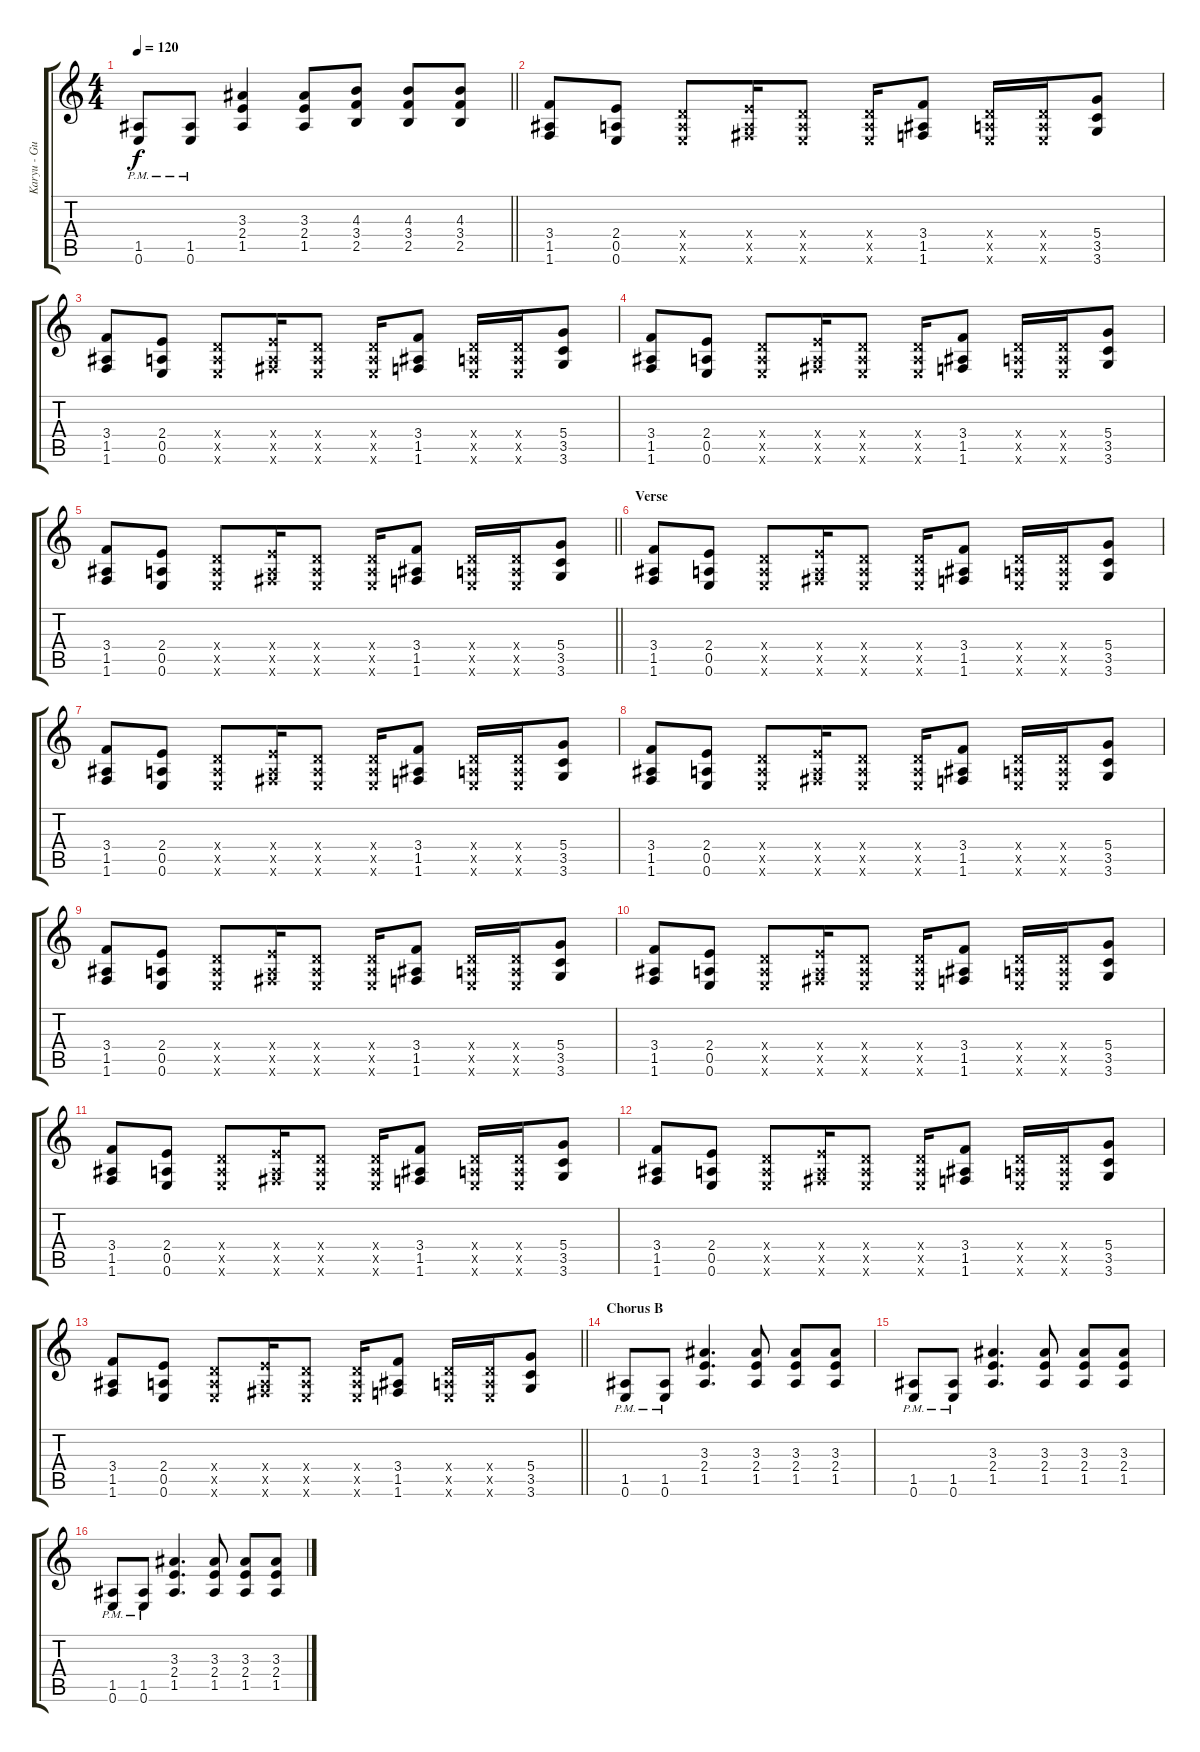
\track ("Karyu - Guitar 2" "Karyu - Gu") {instrument distortionguitar}
\staff {score tabs}
\tuning (E4 B3 G3 D3 A2 E2) {hide}
\ts (4 4)
\tempo 120
\clef g2
\barLineRight lightlight
\ks c
(1.5{pm} 0.6{pm}).8{dy f} (1.5{pm} 0.6{pm}).8 (3.3 2.4 1.5).4 (3.3 2.4 1.5).8 (4.3 3.4 2.5).8 (4.3 3.4 2.5).8 (4.3 3.4 2.5).8 |
\section ("" "")
(3.4 1.5 1.6).8 (2.4 0.5 0.6).8 (0.4{x} 0.5{x} 0.6{x}).8 (2.4{x} 0.5{x} 2.6{x}).16 (0.4{x} 0.5{x} 0.6{x}).8 (0.4{x} 0.5{x} 0.6{x}).16 (3.4 1.5 1.6).8 (0.4{x} 0.5{x} 0.6{x}).16 (0.4{x} 0.5{x} 0.6{x}).16 (5.4 3.5 3.6).8 |
(3.4 1.5 1.6).8 (2.4 0.5 0.6).8 (0.4{x} 0.5{x} 0.6{x}).8 (2.4{x} 0.5{x} 2.6{x}).16 (0.4{x} 0.5{x} 0.6{x}).8 (0.4{x} 0.5{x} 0.6{x}).16 (3.4 1.5 1.6).8 (0.4{x} 0.5{x} 0.6{x}).16 (0.4{x} 0.5{x} 0.6{x}).16 (5.4 3.5 3.6).8 |
(3.4 1.5 1.6).8 (2.4 0.5 0.6).8 (0.4{x} 0.5{x} 0.6{x}).8 (2.4{x} 0.5{x} 2.6{x}).16 (0.4{x} 0.5{x} 0.6{x}).8 (0.4{x} 0.5{x} 0.6{x}).16 (3.4 1.5 1.6).8 (0.4{x} 0.5{x} 0.6{x}).16 (0.4{x} 0.5{x} 0.6{x}).16 (5.4 3.5 3.6).8 |
\barLineRight lightlight
(3.4 1.5 1.6).8 (2.4 0.5 0.6).8 (0.4{x} 0.5{x} 0.6{x}).8 (2.4{x} 0.5{x} 2.6{x}).16 (0.4{x} 0.5{x} 0.6{x}).8 (0.4{x} 0.5{x} 0.6{x}).16 (3.4 1.5 1.6).8 (0.4{x} 0.5{x} 0.6{x}).16 (0.4{x} 0.5{x} 0.6{x}).16 (5.4 3.5 3.6).8 |
\section ("" "Verse")
(3.4 1.5 1.6).8 (2.4 0.5 0.6).8 (0.4{x} 0.5{x} 0.6{x}).8 (2.4{x} 0.5{x} 2.6{x}).16 (0.4{x} 0.5{x} 0.6{x}).8 (0.4{x} 0.5{x} 0.6{x}).16 (3.4 1.5 1.6).8 (0.4{x} 0.5{x} 0.6{x}).16 (0.4{x} 0.5{x} 0.6{x}).16 (5.4 3.5 3.6).8 |
(3.4 1.5 1.6).8 (2.4 0.5 0.6).8 (0.4{x} 0.5{x} 0.6{x}).8 (2.4{x} 0.5{x} 2.6{x}).16 (0.4{x} 0.5{x} 0.6{x}).8 (0.4{x} 0.5{x} 0.6{x}).16 (3.4 1.5 1.6).8 (0.4{x} 0.5{x} 0.6{x}).16 (0.4{x} 0.5{x} 0.6{x}).16 (5.4 3.5 3.6).8 |
(3.4 1.5 1.6).8 (2.4 0.5 0.6).8 (0.4{x} 0.5{x} 0.6{x}).8 (2.4{x} 0.5{x} 2.6{x}).16 (0.4{x} 0.5{x} 0.6{x}).8 (0.4{x} 0.5{x} 0.6{x}).16 (3.4 1.5 1.6).8 (0.4{x} 0.5{x} 0.6{x}).16 (0.4{x} 0.5{x} 0.6{x}).16 (5.4 3.5 3.6).8 |
(3.4 1.5 1.6).8 (2.4 0.5 0.6).8 (0.4{x} 0.5{x} 0.6{x}).8 (2.4{x} 0.5{x} 2.6{x}).16 (0.4{x} 0.5{x} 0.6{x}).8 (0.4{x} 0.5{x} 0.6{x}).16 (3.4 1.5 1.6).8 (0.4{x} 0.5{x} 0.6{x}).16 (0.4{x} 0.5{x} 0.6{x}).16 (5.4 3.5 3.6).8 |
(3.4 1.5 1.6).8 (2.4 0.5 0.6).8 (0.4{x} 0.5{x} 0.6{x}).8 (2.4{x} 0.5{x} 2.6{x}).16 (0.4{x} 0.5{x} 0.6{x}).8 (0.4{x} 0.5{x} 0.6{x}).16 (3.4 1.5 1.6).8 (0.4{x} 0.5{x} 0.6{x}).16 (0.4{x} 0.5{x} 0.6{x}).16 (5.4 3.5 3.6).8 |
(3.4 1.5 1.6).8 (2.4 0.5 0.6).8 (0.4{x} 0.5{x} 0.6{x}).8 (2.4{x} 0.5{x} 2.6{x}).16 (0.4{x} 0.5{x} 0.6{x}).8 (0.4{x} 0.5{x} 0.6{x}).16 (3.4 1.5 1.6).8 (0.4{x} 0.5{x} 0.6{x}).16 (0.4{x} 0.5{x} 0.6{x}).16 (5.4 3.5 3.6).8 |
(3.4 1.5 1.6).8 (2.4 0.5 0.6).8 (0.4{x} 0.5{x} 0.6{x}).8 (2.4{x} 0.5{x} 2.6{x}).16 (0.4{x} 0.5{x} 0.6{x}).8 (0.4{x} 0.5{x} 0.6{x}).16 (3.4 1.5 1.6).8 (0.4{x} 0.5{x} 0.6{x}).16 (0.4{x} 0.5{x} 0.6{x}).16 (5.4 3.5 3.6).8 |
\barLineRight lightlight
(3.4 1.5 1.6).8 (2.4 0.5 0.6).8 (0.4{x} 0.5{x} 0.6{x}).8 (2.4{x} 0.5{x} 2.6{x}).16 (0.4{x} 0.5{x} 0.6{x}).8 (0.4{x} 0.5{x} 0.6{x}).16 (3.4 1.5 1.6).8 (0.4{x} 0.5{x} 0.6{x}).16 (0.4{x} 0.5{x} 0.6{x}).16 (5.4 3.5 3.6).8 |
\section ("" "Chorus B")
(1.5{pm} 0.6{pm}).8 (1.5{pm} 0.6{pm}).8 (3.3 2.4 1.5).4{d} (3.3 2.4 1.5).8 (3.3 2.4 1.5).8 (3.3 2.4 1.5).8 |
(1.5{pm} 0.6{pm}).8 (1.5{pm} 0.6{pm}).8 (3.3 2.4 1.5).4{d} (3.3 2.4 1.5).8 (3.3 2.4 1.5).8 (3.3 2.4 1.5).8 |
(1.5{pm} 0.6{pm}).8 (1.5{pm} 0.6{pm}).8 (3.3 2.4 1.5).4{d} (3.3 2.4 1.5).8 (3.3 2.4 1.5).8 (3.3 2.4 1.5).8
